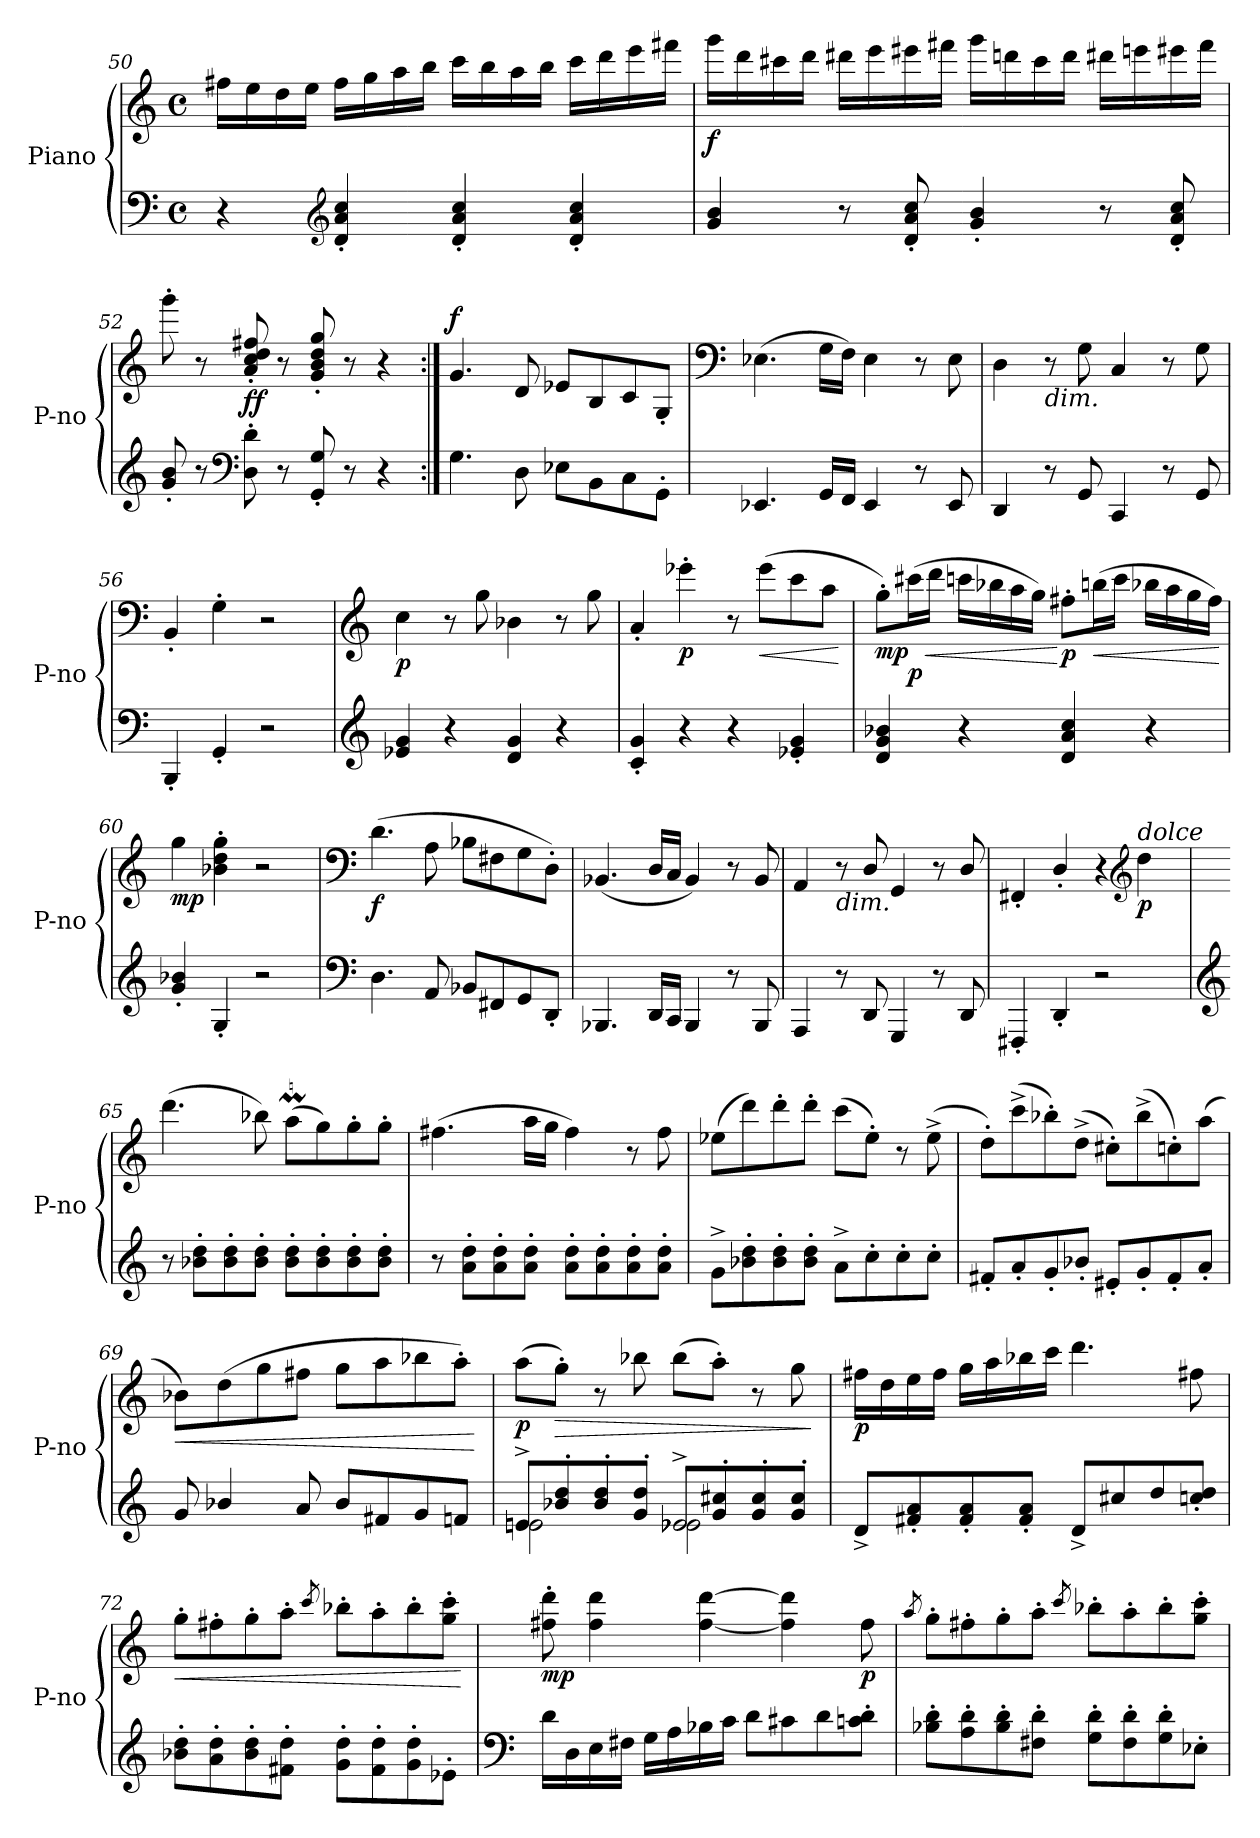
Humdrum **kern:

**kern	**kern	**dynam
*part1	*part1	*part1
*staff2	*staff1	*staff1/2
*I"Piano	*	*
*I'P-no	*	*
*clefF4	*clefG2	*
*k[]	*k[]	*
*M4/4	*M4/4	*
*met(c)	*met(c)	*
=50	=50	=50
4r	16ff#X\LL	.
.	16ee\	.
.	16dd\	.
.	16ee\JJ	.
*clefG2	*	*
4d/' 4a/' 4cc/'	16ff#\LL	.
.	16gg\	.
.	16aa\	.
.	16bb\JJ	.
4d/' 4a/' 4cc/'	16ccc\LL	.
.	16bb\	.
.	16aa\	.
.	16bb\JJ	.
4d/' 4a/' 4cc/'	16ccc\LL	.
.	16ddd\	.
.	16eee\	.
.	16fff#X\JJ	.
!!LO:LB:g=z
=51	=51	=51
!	!	!LO:DY:b
4g/ 4b/	16ggg\LL	f
.	16ddd\	.
.	16ccc#X\	.
.	16ddd\JJ	.
8r	16ddd#X\LL	.
.	16eee\	.
8d/' 8a/' 8cc/'	16eee#X\	.
.	16fff#X\JJ	.
4g/' 4b/'	16ggg\LL	.
.	16dddn\	.
.	16ccc#\	.
.	16ddd\JJ	.
8r	16ddd#X\LL	.
.	16eeen\	.
8d/' 8a/' 8cc/'	16eee#X\	.
.	16fff#\JJ	.
=52	=52	=52
8g/' 8b/'	8ggg'\	.
8r	8r	.
*clefF4	*	*
!	!	!LO:DY:b
8D\' 8d\'	8a/' 8cc/' 8dd/' 8ff#X/'	ff
8r	8r	.
8GG/' 8G/'	8g/' 8b/' 8dd/' 8gg/'	.
8r	8r	.
4r	4r	.
=53:|!	=53:|!	=53:|!
!	!	!LO:DY:a
4.G\	4.g/	f
8D\	8d/	.
8E-X\L	8e-X/L	.
8BB\	8B/	.
8C\	8c/	.
8GG'\J	8G'/J	.
=54	=54	=54
*	*clefF4	*
4.EE-X/	(>4.E-X\	.
16GG/LL	16G\LL	.
16FF/JJ	16F\JJ)	.
4EE-/	4E-\	.
8r	8r	.
8EE-/	8E-\	.
=55	=55	=55
4DD/	4D\	.
!	!LO:TX:b:i:t=dim.	!
8r	8r	.
8GG/	8G\	.
4CC/	4C/	.
8r	8r	.
8GG/	8G\	.
=56	=56	=56
4BBB'/	4BB'/	.
4GG'/	4G'\	.
2r	2r	.
=57	=57	=57
*clefG2	*clefG2	*
!	!	!LO:DY:b
4e-X/ 4g/	4cc\	p
4r	8r	.
.	8gg\	.
4d/ 4g/	4b-X\	.
4r	8r	.
.	8gg\	.
!!LO:LB:g=z
=58	=58	=58
4c/' 4g/'	4a'/	.
!	!	!LO:DY:b
4r	4eee-X'\	p
4r	8r	.
!	!	!LO:HP:b
.	(>8eee-\L	<
4e-X/' 4g/'	8ccc\	.
.	8aa\J	.
.	.	[
=59	=59	=59
!	!	!LO:DY:b
4d/ 4g/ 4b-X/	8gg'\L)	mp
!	!	!LO:HP:b
!	!	!LO:DY:n=1:b
.	(>16ccc#X\L	< p
.	16ddd\JJ	.
4r	16cccn\LL	.
.	16bb-X\	.
.	16aa\	.
.	16gg\JJ)	.
!	!	!LO:DY:n=2:b
4d/ 4a/ 4cc/	8ff#X'\L	[ p
!	!	!LO:HP:b
.	(>16bbn\L	<
.	16ccc\JJ	.
4r	16bb-X\LL	.
.	16aa\	.
.	16gg\	.
.	16ff#\JJ)	.
.	.	[
=60	=60	=60
!	!	!LO:DY:b
4g/' 4b-X/'	4gg\	mp
4G'/	4b-X\' 4dd\' 4gg\'	.
2r	2r	.
=61	=61	=61
*clefF4	*clefF4	*
!	!	!LO:DY:b
4.D\	(>4.d\	f
8AA/	8A\	.
8BB-X/L	8B-X\L	.
8FF#X/	8F#X\	.
8GG/	8G\	.
8DD'/J	8D'\J)	.
=62	=62	=62
4.BBB-X/	(<4.BB-X/	.
16DD/LL	16D/LL	.
16CC/JJ	16C/JJ	.
4BBB-/	4BB-/)	.
8r	8r	.
8BBB-/	8BB-/	.
=63	=63	=63
4AAA/	4AA/	.
!	!LO:TX:b:i:t=dim.	!
8r	8r	.
8DD/	8D/	.
4GGG/	4GG/	.
8r	8r	.
8DD/	8D/	.
=64	=64	=64
4FFF#X'/	4FF#X'/	.
4DD'/	4D'/	.
2r	4r	.
*	*clefG2	*
!	!LO:TX:a:i:t=dolce	!
!	!	!LO:DY:b
.	4dd\	p
!!LO:PB:g=z
=65	=65	=65
*clefG2	*	*
8r	(>4.ddd\	.
8b-X\' 8dd\'L	.	.
8b-\' 8dd\'	.	.
8b-\' 8dd\'J	8bb-X\)	.
8b-\' 8dd\'L	(>8aaM\L	.
8b-\' 8dd\'	8gg\)	.
8b-\' 8dd\'	8gg'\	.
8b-\' 8dd\'J	8gg'\J	.
=66	=66	=66
8r	(>4.ff#X\	.
8a\' 8dd\'L	.	.
8a\' 8dd\'	.	.
8a\' 8dd\'J	16aa\LL	.
.	16gg\JJ	.
8a\' 8dd\'L	4ff#\)	.
8a\' 8dd\'	.	.
8a\' 8dd\'	8r	.
8a\' 8dd\'J	8ff#\	.
=67	=67	=67
8g^\L	(>8ee-X\L	.
8b-X\' 8dd\'	8ddd\)	.
8b-\' 8dd\'	8ddd'\	.
8b-\' 8dd\'J	8ddd'\J	.
8a^\L	(>8ccc\L	.
8cc'\	8ee-'\J)	.
8cc'\	8r	.
8cc'\J	(>8ee-^\	.
=68	=68	=68
8f#X'/L	8dd'\L)	.
8a'/	(>8ccc^\	.
8g'/	8bb-X'\)	.
8b-X'/J	(>8dd^\J	.
8e#X'/L	8cc#X'\L)	.
8g'/	(>8bb-^\	.
8f#'/	8ccn'\)	.
8a'/J	(>8aa\J	.
=69	=69	=69
!	!	!LO:HP:b
8g/	8b-X\L)	<
4b-X/	(>8dd\	.
.	8gg\	.
8a/	8ff#X\J	.
8b-/L	8gg\L	.
8f#X/	8aa\	.
8g/	8bb-X\	.
8fn/J	8aa'\J)	.
.	.	[
=70	=70	=70
!LO:N:head=open	!	!LO:DY:b
*^	*	*
8en^/L	2e\	(>8aa\L	p
!	!	!	!LO:HP:b
8b-X/' 8dd/'	.	8gg'\J)	>
8b-/' 8dd/'	.	8r	.
8g/' 8dd/'J	.	8bb-X\	.
!LO:N:head=open	!	!	!
8e-X^/L	2e-\	(>8bb-\L	.
8g/' 8cc#X/'	.	8aa'\J)	.
8g/' 8cc#/'	.	8r	.
8g/' 8cc#/'J	.	8gg\	.
*v	*v	*	*
.	.	]
=71	=71	=71
!	!	!LO:DY:b
8d^/L	16ff#X\LL	p
.	16dd\	.
8f#X/' 8a/'	16ee\	.
.	16ff#\JJ	.
8f#/' 8a/'	16gg\LL	.
.	16aa\	.
8f#/' 8a/'J	16bb-X\	.
.	16ccc\JJ	.
8d^/L	4.ddd\	.
8cc#X/	.	.
8dd/	.	.
8ccn/' 8dd/'J	8ff#X\	.
!!LO:LB:g=z
=72	=72	=72
!	!	!LO:HP:b
8b-X\' 8dd\'L	8gg'\L	<
8a\' 8dd\'	8ff#X'\	.
8b-\' 8dd\'	8gg'\	.
8f#X\' 8dd\'J	8aa'\J	.
.	8qccc/	.
8g\' 8dd\'L	8bb-X'\L	.
8f#\' 8dd\'	8aa'\	.
8g\' 8dd\'	8bb-'\	.
8e-X'\J	8gg\' 8ccc\'J	.
.	.	[
=73	=73	=73
*clefF4	*	*
!	!	!LO:DY:b
16d\LL	8ff#X\' 8ddd\'	mp
16D\	.	.
16E\	4ff#\ 4ddd\	.
16F#X\JJ	.	.
16G\LL	.	.
16A\	.	.
16B-X\	[4ff#\ [4ddd\	.
16c\JJ	.	.
8d\L	.	.
8c#X\	4ff#\] 4ddd\]	.
8d\	.	.
!	!	!LO:DY:b
8cn\' 8d\'J	8ff#\	p
=74	=74	=74
.	8qaa/	.
8B-X\' 8d\'L	8gg'\L	.
8A\' 8d\'	8ff#X'\	.
8B-\' 8d\'	8gg'\	.
8F#X\' 8d\'J	8aa'\J	.
.	8qccc/	.
8G\' 8d\'L	8bb-X'\L	.
8F#\' 8d\'	8aa'\	.
8G\' 8d\'	8bb-'\	.
8E-X'\J	8gg\' 8ccc\'J	.
=	=	=
*-	*-	*-
